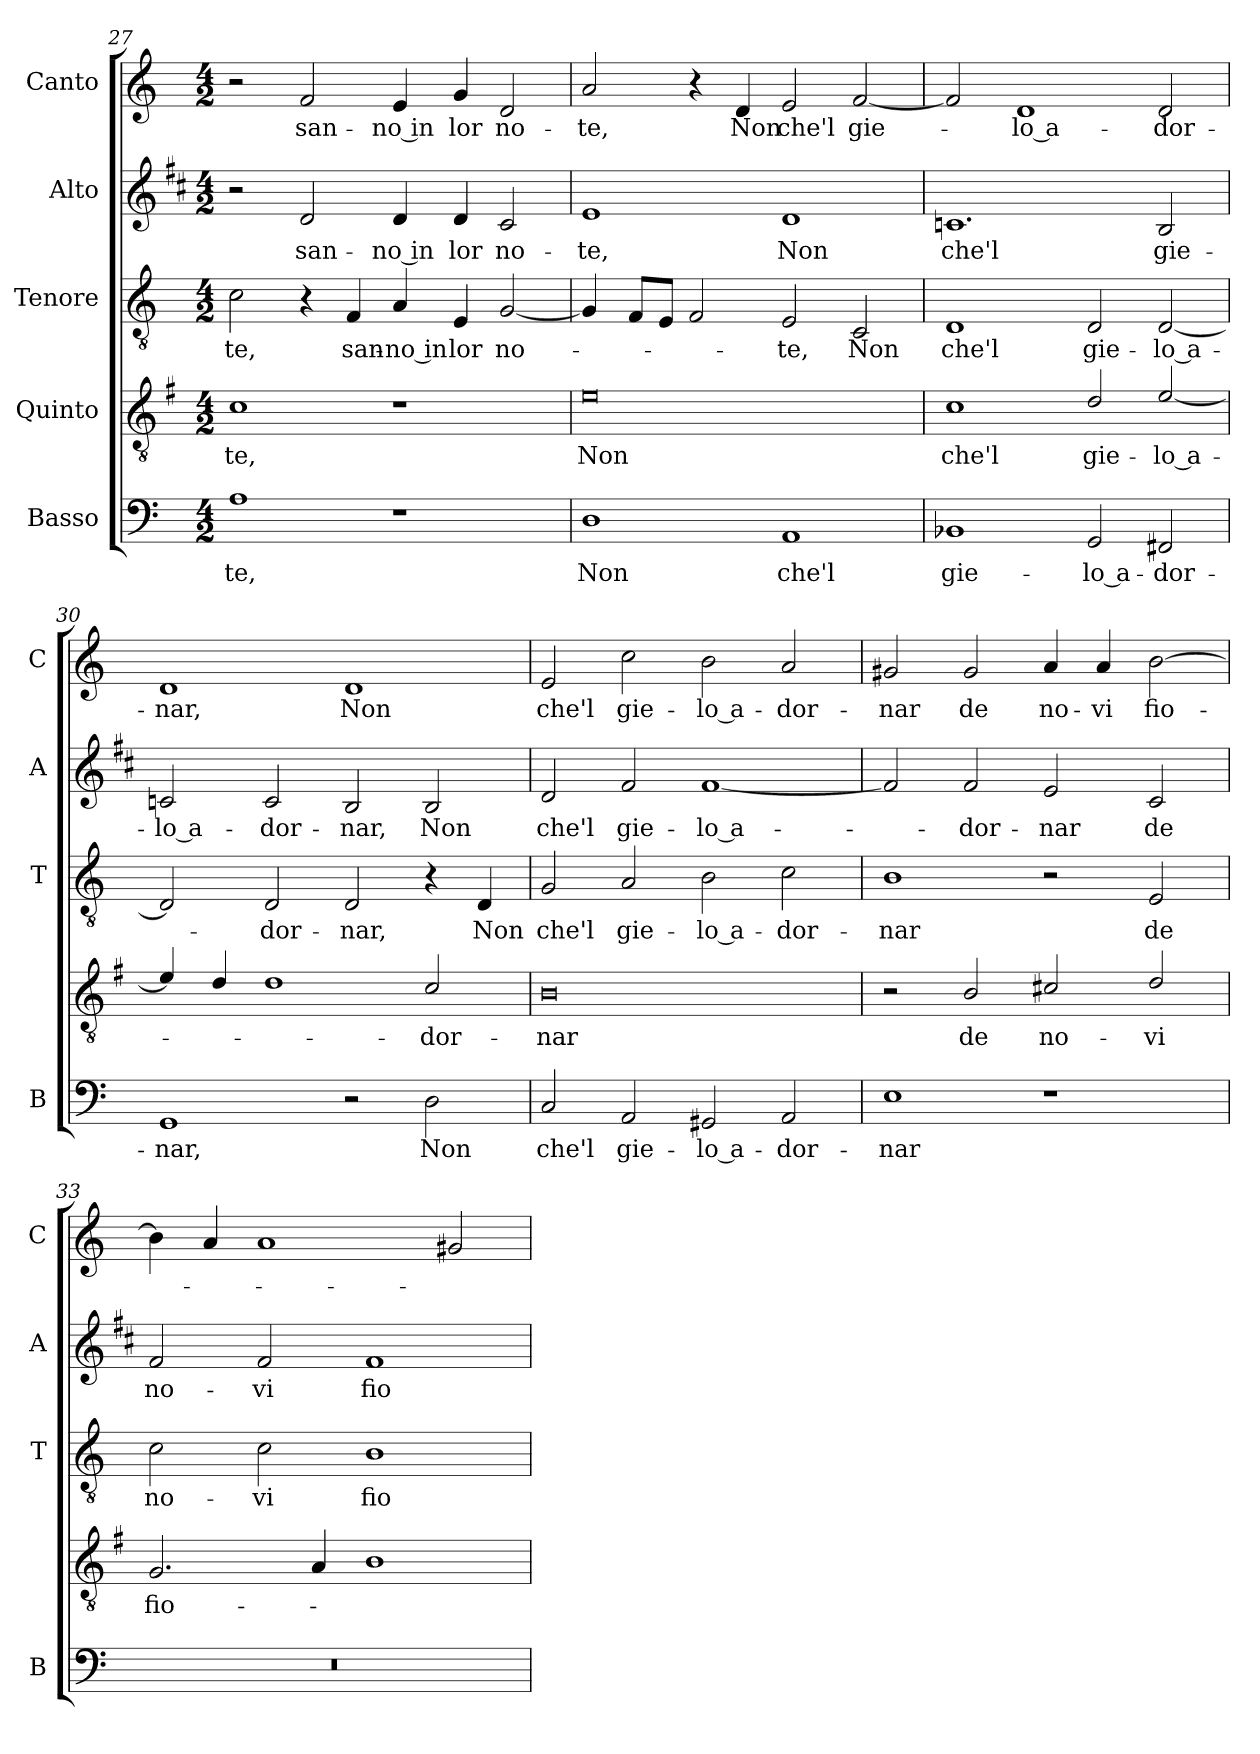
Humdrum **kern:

**kern	**text	**kern	**text	**kern	**text	**kern	**text	**kern	**text
*part5	*part5	*part4	*part4	*part3	*part3	*part2	*part2	*part1	*part1
*staff5	*staff5	*staff4	*staff4	*staff3	*staff3	*staff2	*staff2	*staff1	*staff1
*I"Basso	*	*I"Quinto	*	*I"Tenore	*	*I"Alto	*	*I"Canto	*
*I'B	*	*	*	*I'T	*	*I'A	*	*I'C	*
*clefF4	*	*clefGv2	*	*clefGv2	*	*clefG2	*	*clefG2	*
*	*	*ITrd4c7	*	*	*	*ITrd1c2	*	*	*
*k[]	*	*k[]	*	*k[]	*	*k[]	*	*k[]	*
*C:	*	*C:	*	*C:	*	*C:	*	*C:	*
*M4/2	*	*M4/2	*	*M4/2	*	*M4/2	*	*M4/2	*
=27	=27	=27	=27	=27	=27	=27	=27	=27	=27
!	!LO:LY:b	!	!LO:LY:b	!	!LO:LY:b	!	!	!	!
1A	-te,	1F	-te,	2c\	-te,	2r	.	2r	.
!	!	!	!	!	!	!	!LO:LY:b	!	!LO:LY:b
.	.	.	.	4r	.	2c/	san-	2f/	san-
!	!	!	!	!	!LO:LY:b	!	!	!	!
.	.	.	.	4F/	san-	.	.	.	.
!	!	!	!	!	!LO:LY:b	!	!LO:LY:b	!	!LO:LY:b
1r	.	1r	.	4A/	-no in	4c/	-no in	4e/	-no in
!	!	!	!	!	!LO:LY:b	!	!LO:LY:b	!	!LO:LY:b
.	.	.	.	4E/	lor	4c/	lor	4g/	lor
!	!	!	!	!	!LO:LY:b	!	!LO:LY:b	!	!LO:LY:b
.	.	.	.	[2G/	no-	2B/	no-	2d/	no-
!!LO:LB:g=z
=28	=28	=28	=28	=28	=28	=28	=28	=28	=28
!	!LO:LY:b	!	!LO:LY:b	!	!	!	!LO:LY:b	!	!LO:LY:b
1D	Non	0A	Non	4G/]	.	1d	-te,	2a/	-te,
.	.	.	.	8F/L	.	.	.	.	.
.	.	.	.	8E/J	.	.	.	.	.
.	.	.	.	2F/	.	.	.	4r	.
!	!	!	!	!	!	!	!	!	!LO:LY:b
.	.	.	.	.	.	.	.	4d/	Non
!	!LO:LY:b	!	!	!	!LO:LY:b	!	!LO:LY:b	!	!LO:LY:b
1AA	che'l	.	.	2E/	-te,	1c	Non	2e/	che'l
!	!	!	!	!	!LO:LY:b	!	!	!	!LO:LY:b
.	.	.	.	2C/	Non	.	.	[2f/	gie-
=29	=29	=29	=29	=29	=29	=29	=29	=29	=29
!	!LO:LY:b	!	!LO:LY:b	!	!LO:LY:b	!	!LO:LY:b	!	!
1BB-X	gie-	1F	che'l	1D	che'l	1.B-X	che'l	2f/]	.
!	!	!	!	!	!	!	!	!	!LO:LY:b
.	.	.	.	.	.	.	.	1d	-lo a-
!	!LO:LY:b	!	!LO:LY:b	!	!LO:LY:b	!	!	!	!
2GG/	-lo a-	2G/	gie-	2D/	gie-	.	.	.	.
!	!LO:LY:b	!	!LO:LY:b	!	!LO:LY:b	!	!LO:LY:b	!	!LO:LY:b
2FF#X/	-dor-	[2A/	-lo a-	[2D/	-lo a-	2A/	gie-	2d/	-dor-
=30	=30	=30	=30	=30	=30	=30	=30	=30	=30
!	!LO:LY:b	!	!	!	!	!	!LO:LY:b	!	!LO:LY:b
1GG	-nar,	4A/]	.	2D/]	.	2B-X/	-lo a-	1d	-nar,
.	.	4G/	.	.	.	.	.	.	.
!	!	!	!	!	!LO:LY:b	!	!LO:LY:b	!	!
.	.	1G	.	2D/	-dor-	2B-/	-dor-	.	.
!	!	!	!	!	!LO:LY:b	!	!LO:LY:b	!	!LO:LY:b
2r	.	.	.	2D/	-nar,	2A/	-nar,	1d	Non
!	!LO:LY:b	!	!LO:LY:b	!	!	!	!LO:LY:b	!	!
2D\	Non	2F/	-dor-	4r	.	2A/	Non	.	.
!	!	!	!	!	!LO:LY:b	!	!	!	!
.	.	.	.	4D/	Non	.	.	.	.
=31	=31	=31	=31	=31	=31	=31	=31	=31	=31
!	!LO:LY:b	!	!LO:LY:b	!	!LO:LY:b	!	!LO:LY:b	!	!LO:LY:b
2C/	che'l	0E	-nar	2G/	che'l	2c/	che'l	2e/	che'l
!	!LO:LY:b	!	!	!	!LO:LY:b	!	!LO:LY:b	!	!LO:LY:b
2AA/	gie-	.	.	2A/	gie-	2e/	gie-	2cc\	gie-
!	!LO:LY:b	!	!	!	!LO:LY:b	!	!LO:LY:b	!	!LO:LY:b
2GG#X/	-lo a-	.	.	2B\	-lo a-	[1e	-lo a-	2b\	-lo a-
!	!LO:LY:b	!	!	!	!LO:LY:b	!	!	!	!LO:LY:b
2AA/	-dor-	.	.	2c\	-dor-	.	.	2a/	-dor-
!!LO:LB:g=z
=32	=32	=32	=32	=32	=32	=32	=32	=32	=32
!	!LO:LY:b	!	!	!	!LO:LY:b	!	!	!	!LO:LY:b
1E	-nar	2r	.	1B	-nar	2e/]	.	2g#X/	-nar
!	!	!	!LO:LY:b	!	!	!	!LO:LY:b	!	!LO:LY:b
.	.	2E/	de	.	.	2e/	-dor-	2g#/	de
!	!	!	!LO:LY:b	!	!	!	!LO:LY:b	!	!LO:LY:b
1r	.	2F#X/	no-	2r	.	2d/	-nar	4a/	no-
!	!	!	!	!	!	!	!	!	!LO:LY:b
.	.	.	.	.	.	.	.	4a/	-vi
!	!	!	!LO:LY:b	!	!LO:LY:b	!	!LO:LY:b	!	!LO:LY:b
.	.	2G/	-vi	2E/	de	2B/	de	[2b\	fio-
=33	=33	=33	=33	=33	=33	=33	=33	=33	=33
!	!	!	!LO:LY:b	!	!LO:LY:b	!	!LO:LY:b	!	!
0r	.	2.C/	fio-	2c\	no-	2e/	no-	4b\]	.
.	.	.	.	.	.	.	.	4a/	.
!	!	!	!	!	!LO:LY:b	!	!LO:LY:b	!	!
.	.	.	.	2c\	-vi	2e/	-vi	1a	.
.	.	4D/	.	.	.	.	.	.	.
!	!	!	!	!	!LO:LY:b	!	!LO:LY:b	!	!
.	.	1E	.	1B	fio-	1e	fio-	.	.
.	.	.	.	.	.	.	.	2g#X/	.
=	=	=	=	=	=	=	=	=	=
*-	*-	*-	*-	*-	*-	*-	*-	*-	*-
